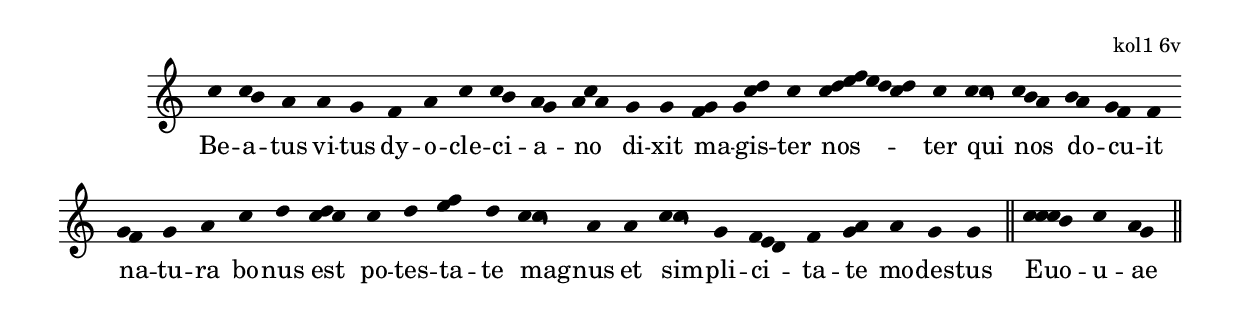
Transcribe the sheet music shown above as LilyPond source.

\version "2.19.32"

\include "../lib/synopsis.ily"

\score {
  \transpose c c' {
    \plainchant
    c' \melisma { c' b } a \bar "" a g \bar ""
    f a c' \melisma { c' b } \melisma { a g } \melisma { a c' a } \bar "" g g \bar ""
    \melisma { f g } \melisma { g c' d' } c' \bar "" \melisma { c' d' e' f' e' d' c' d' } c' \bar "" \melisma { c' \strophicus c' } \bar "" \melisma { c' b a } \bar "" \melisma { b a } \melisma { g f } f \bar ""
    \melisma { g f } g a \bar "" c' d' \bar "" \melisma { c' d' c' } \bar ""
    c' d' \melisma { e' f' } d' \bar "" \melisma { c' \strophicus c' } a \bar ""
    a \bar "" \melisma { c' \strophicus c' } g \melisma { f e d } f \melisma { g a } \bar "" a g g \bar "||"

    \melisma { c' c' c' b } c' \melisma { a g } \bar "||"
  }
  \addlyrics {
    Be -- a -- tus vi -- tus
    dy -- o -- cle -- ci -- a -- no di -- xit
    ma -- gis -- ter nos -- ter qui nos do -- cu -- it
    na -- tu -- ra bo -- nus est
    po -- tes -- ta -- te mag -- nus
    et sim -- pli -- ci -- ta -- te mo -- des -- tus

    Euo -- u -- ae
  }
  \header {
    fontes = "kol1 6v"
  }
}
